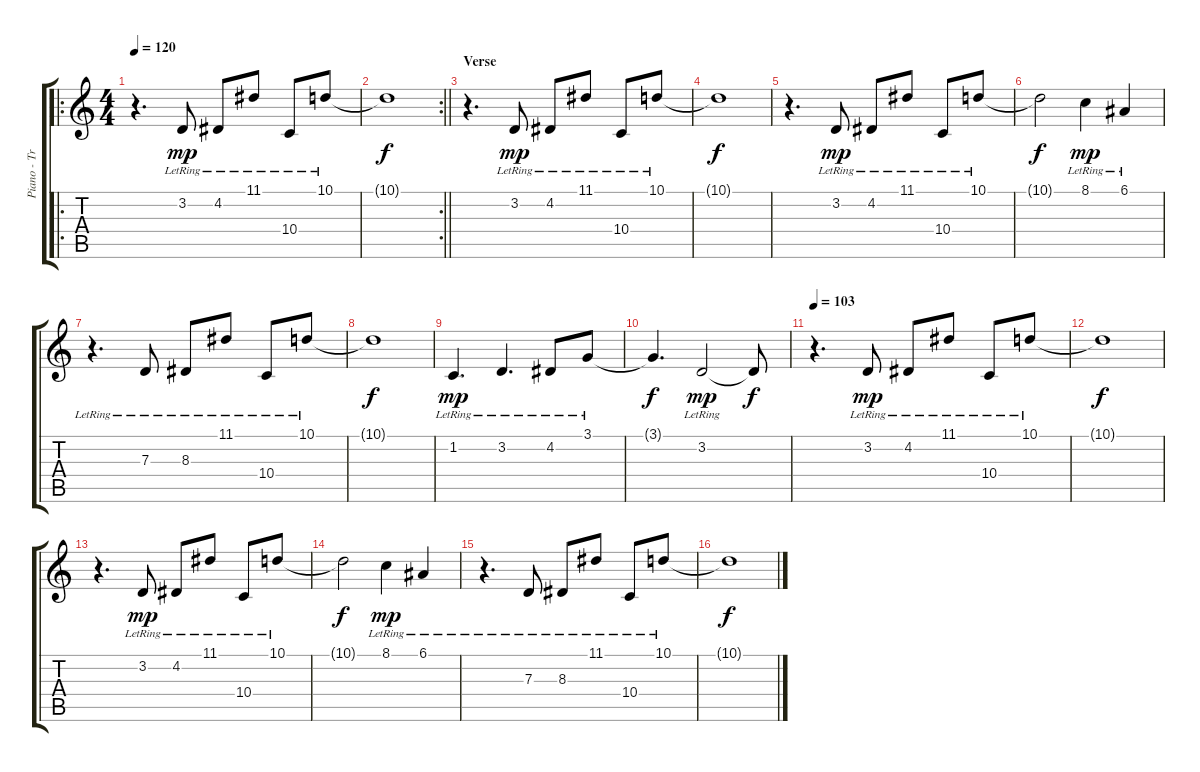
\track ("Piano - Treble" "Piano - Tr") {instrument acousticgrandpiano}
\staff {score tabs}
\tuning (E4 B3 G3 D3 A2 E2) {hide}
\ro
\ts (4 4)
\tempo 120
\tempo 103
\tempo 120
\clef g2
\ks c
r.4{d dy mp instrument acousticgrandpiano} 3.2{lr}.8 4.2{lr}.8 11.1{lr}.8 10.4{lr}.8 10.1{lr}.8 |
\rc 2
\barLineRight lightlight
10.1{t}.1{dy f} |
\section ("" "Verse")
r.4{d} 3.2{lr}.8{dy mp} 4.2{lr}.8 11.1{lr}.8 10.4{lr}.8 10.1{lr}.8 |
10.1{t}.1{dy f} |
r.4{d} 3.2{lr}.8{dy mp} 4.2{lr}.8 11.1{lr}.8 10.4{lr}.8 10.1{lr}.8 |
10.1{t}.2{dy f} 8.1{lr}.4{dy mp} 6.1{lr}.4 |
r.4{d} 7.3{lr}.8 8.3{lr}.8 11.1{lr}.8 10.4{lr}.8 10.1{lr}.8 |
10.1{t}.1{dy f} |
1.2{lr}.4{d dy mp} 3.2{lr}.4{d} 4.2{lr}.8 3.1{lr}.8 |
3.1{t}.4{d dy f} 3.2{lr}.2{dy mp} 3.2{t}.8{dy f} |
\tempo 103
r.4{d} 3.2{lr}.8{dy mp} 4.2{lr}.8 11.1{lr}.8 10.4{lr}.8 10.1{lr}.8 |
10.1{t}.1{dy f} |
r.4{d} 3.2{lr}.8{dy mp} 4.2{lr}.8 11.1{lr}.8 10.4{lr}.8 10.1{lr}.8 |
10.1{t}.2{dy f} 8.1{lr}.4{dy mp} 6.1{lr}.4 |
r.4{d} 7.3{lr}.8 8.3{lr}.8 11.1{lr}.8 10.4{lr}.8 10.1{lr}.8 |
10.1{t}.1{dy f}
